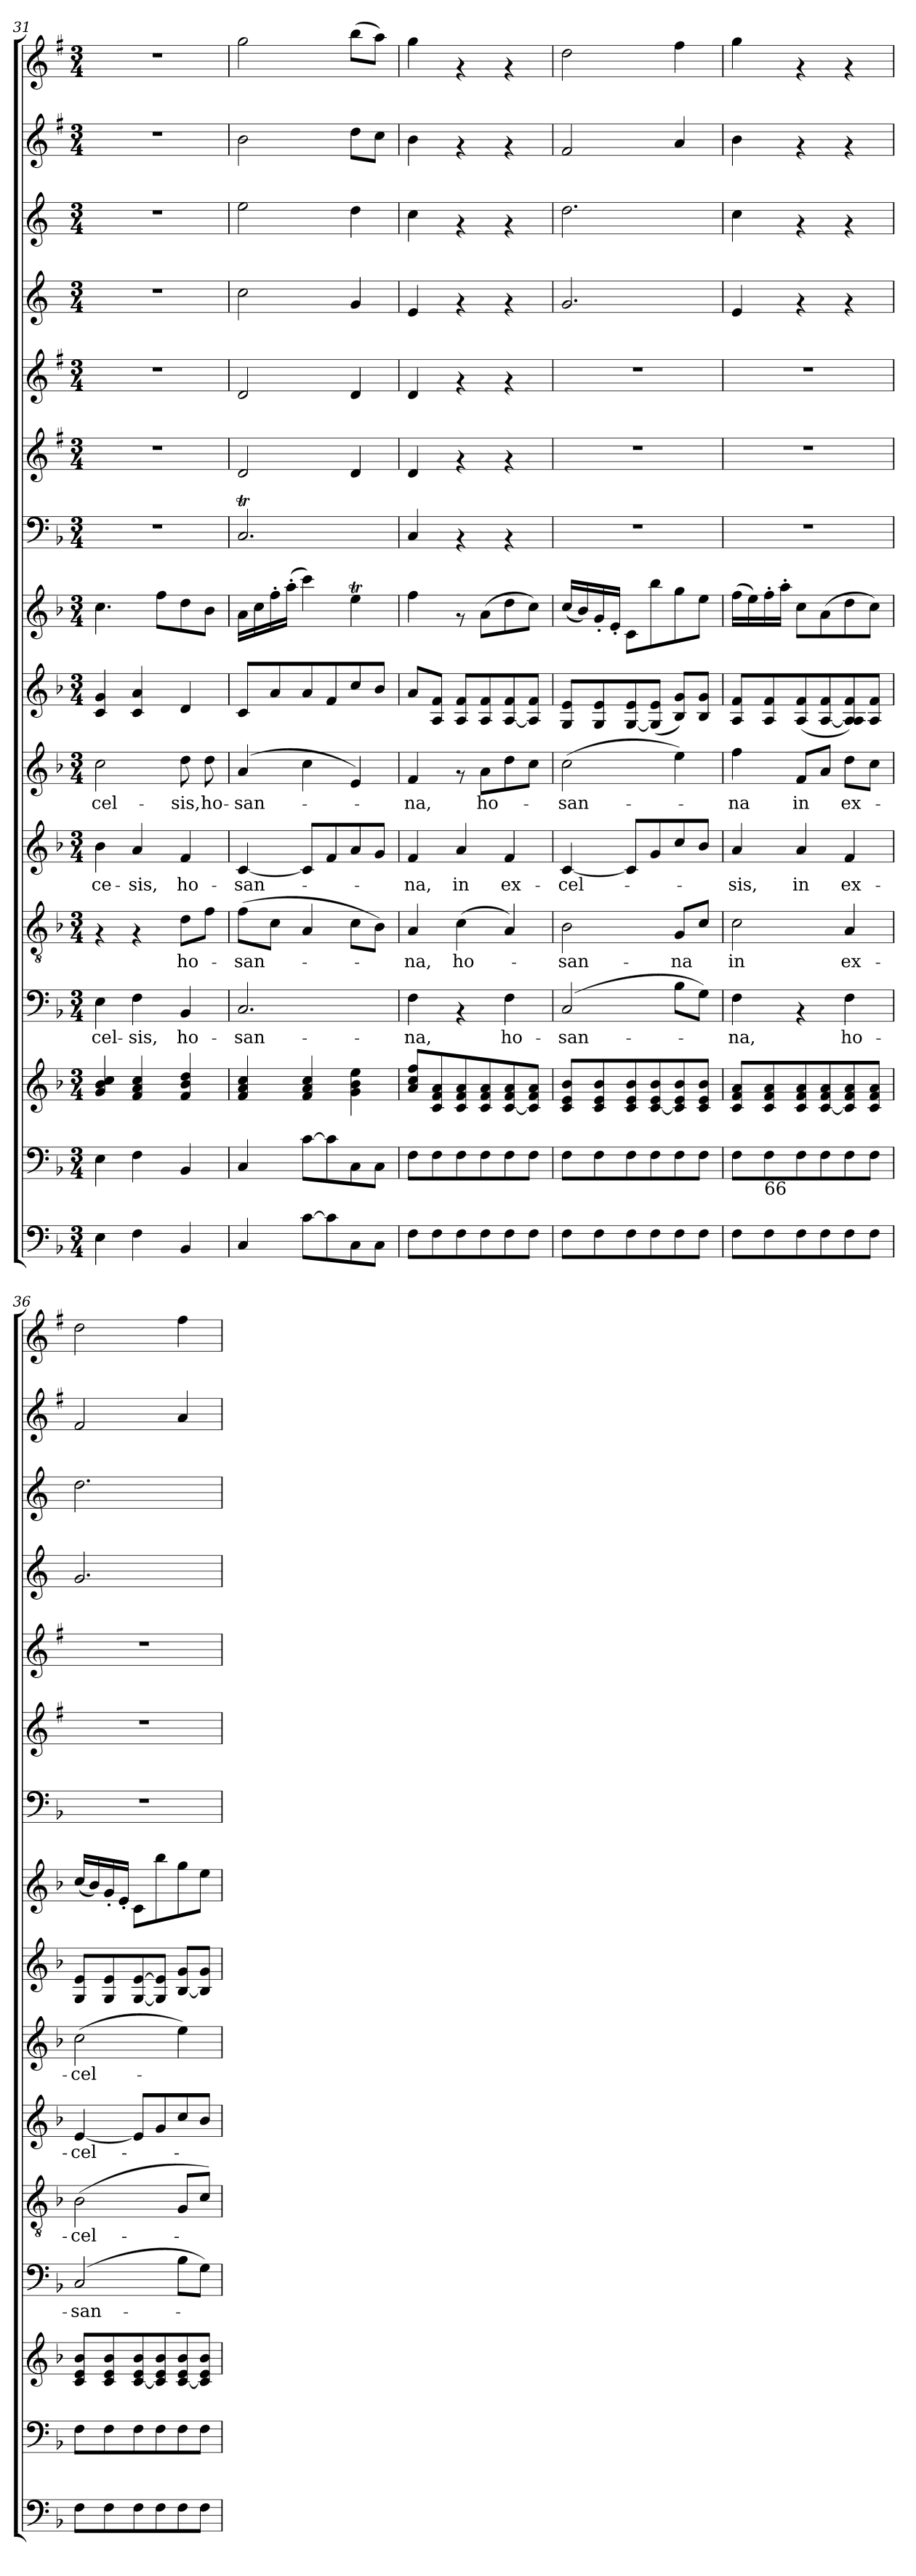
**kern	**kern	**kern	**kern	**text	**kern	**text	**kern	**text	**kern	**text	**kern	**kern	**kern	**kern	**kern	**kern	**kern	**kern	**kern
*part15	*part14	*part14	*part13	*part13	*part12	*part12	*part11	*part11	*part10	*part10	*part9	*part8	*part7	*part6	*part5	*part4	*part3	*part2	*part1
*staff16	*staff15	*staff14	*staff13	*staff13	*staff12	*staff12	*staff11	*staff11	*staff10	*staff10	*staff9	*staff8	*staff7	*staff6	*staff5	*staff4	*staff3	*staff2	*staff1
*clefF4	*clefF4	*clefG2	*clefF4	*	*clefGv2	*	*clefG2	*	*clefG2	*	*clefG2	*clefG2	*clefF4	*clefG2	*clefG2	*clefG2	*clefG2	*clefG2	*clefG2
*	*	*	*	*	*	*	*	*	*	*	*	*	*	*ITrd1c2	*ITrd1c2	*ITrd-3c-5	*ITrd-3c-5	*ITrd1c2	*ITrd1c2
*k[b-]	*k[b-]	*k[b-]	*k[b-]	*	*k[b-]	*	*k[b-]	*	*k[b-]	*	*k[b-]	*k[b-]	*k[b-]	*k[b-]	*k[b-]	*k[b-]	*k[b-]	*k[b-]	*k[b-]
*F:	*F:	*F:	*F:	*	*F:	*	*F:	*	*F:	*	*F:	*F:	*F:	*F:	*F:	*F:	*F:	*F:	*F:
*M3/4	*M3/4	*M3/4	*M3/4	*	*M3/4	*	*M3/4	*	*M3/4	*	*M3/4	*M3/4	*M3/4	*M3/4	*M3/4	*M3/4	*M3/4	*M3/4	*M3/4
=31	=31	=31	=31	=31	=31	=31	=31	=31	=31	=31	=31	=31	=31	=31	=31	=31	=31	=31	=31
!	!	!	!	!LO:LY:b	!	!	!	!LO:LY:b	!	!LO:LY:b	!	!	!	!	!	!	!	!	!
4E\	4E\	4g/ 4b-/ 4cc/	4E\	-cel-	4rF	.	4b-\	-ce-	2cc\	-cel-	4c/ 4g/	4.cc\	2.r	2.r	2.r	2.r	2.r	2.r	2.r
!	!	!	!	!LO:LY:b	!	!	!	!LO:LY:b	!	!	!	!	!	!	!	!	!	!	!
4F\	4F\	4f/ 4a/ 4cc/	4F\	-sis,	4rF	.	4a/	-sis,	.	.	4c/ 4a/	.	.	.	.	.	.	.	.
.	.	.	.	.	.	.	.	.	.	.	.	8ff\L	.	.	.	.	.	.	.
!	!	!	!	!LO:LY:b	!	!LO:LY:b	!	!LO:LY:b	!	!LO:LY:b	!	!	!	!	!	!	!	!	!
4BB-/	4BB-/	4f/ 4b-/ 4dd/	4BB-/	ho-	8d\L	ho-	4f/	ho-	8dd\	-sis,	4d/	8dd\	.	.	.	.	.	.	.
!	!	!	!	!	!	!	!	!	!	!LO:LY:b	!	!	!	!	!	!	!	!	!
.	.	.	.	.	8f\J	.	.	.	8dd\	ho-	.	8b-\J	.	.	.	.	.	.	.
!!LO:PB:g=z
=32	=32	=32	=32	=32	=32	=32	=32	=32	=32	=32	=32	=32	=32	=32	=32	=32	=32	=32	=32
!	!	!	!	!LO:LY:b	!	!LO:LY:b	!	!LO:LY:b	!	!LO:LY:b	!	!	!	!	!	!	!	!	!
4C/	4C/	4f/ 4a/ 4cc/	2.C/	-san-	(>8f\L	-san-	[<4c/	-san-	(4a/	-san-	8c/L	16a\LL	2.CT/	2c/	2c/	2ff\	2aa\	2a\	2ff\
.	.	.	.	.	.	.	.	.	.	.	.	16cc\	.	.	.	.	.	.	.
.	.	.	.	.	8c\J	.	.	.	.	.	8a/	16ff'>\	.	.	.	.	.	.	.
.	.	.	.	.	.	.	.	.	.	.	.	(>16aa'>\JJ	.	.	.	.	.	.	.
[>8c\L	[>8c\L	4f/ 4a/ 4cc/	.	.	4A/	.	8c/L]	.	4cc\	.	8a/	4ccc\)	.	.	.	.	.	.	.
8c\]	8c\]	.	.	.	.	.	8f/	.	.	.	8f/	.	.	.	.	.	.	.	.
8C\	8C\	4g\ 4b-\ 4ee\	.	.	8c\L	.	8a/	.	4e/)	.	8cc/	4eet\	.	4c/	4c/	4cc/	4gg\	8cc\L	(<8aa\L
8C\J	8C\J	.	.	.	8B-\J)	.	8g/J	.	.	.	8b-/J	.	.	.	.	.	.	8b-\J	8gg\J)
=33	=33	=33	=33	=33	=33	=33	=33	=33	=33	=33	=33	=33	=33	=33	=33	=33	=33	=33	=33
!	!	!	!	!LO:LY:b	!	!LO:LY:b	!	!LO:LY:b	!	!LO:LY:b	!	!	!	!	!	!	!	!	!
8F\L	8F\L	8a/ 8cc/ 8ff/L	4F\	-na,	4A/	-na,	4f/	-na,	4f/	-na,	8a/L	4ff\	4C/	4c/	4c/	4a/	4ff\	4a\	4ff\
8F\	8F\	8c/ 8f/ 8a/	.	.	.	.	.	.	.	.	8A/ 8f/J	.	.	.	.	.	.	.	.
!	!	!	!	!	!	!LO:LY:b	!	!LO:LY:b	!	!	!	!	!	!	!	!	!	!	!
8F\	8F\	8c/ 8f/ 8a/	4rAA	.	(>4c\	ho-	4a/	in	8rf	.	8A/ 8f/L	8rf	4rAA	4rf	4rf	4rf	4rf	4rf	4rf
!	!	!	!	!	!	!	!	!	!	!LO:LY:b	!	!	!	!	!	!	!	!	!
8F\	8F\	8c/ 8f/ 8a/	.	.	.	.	.	.	8a\L	ho-	8A/ 8f/	(>8a\L	.	.	.	.	.	.	.
!	!	!	!	!LO:LY:b	!	!	!	!LO:LY:b	!	!	!	!	!	!	!	!	!	!	!
8F\	8F\	[>8c/ 8f/ 8a/	4F\	ho-	4A/)	.	4f/	ex-	8dd\	.	[>8A/ 8f/	8dd\	4rAA	4rf	4rf	4rf	4rf	4rf	4rf
8F\J	8F\J	8c/] 8f/ 8a/J	.	.	.	.	.	.	8cc\J	.	8A/] 8f/J	8cc\J)	.	.	.	.	.	.	.
=34	=34	=34	=34	=34	=34	=34	=34	=34	=34	=34	=34	=34	=34	=34	=34	=34	=34	=34	=34
!	!	!	!	!LO:LY:b	!	!LO:LY:b	!	!LO:LY:b	!	!LO:LY:b	!	!	!	!	!	!	!	!	!
8F\L	8F\L	8c/ 8e/ 8b-/L	(2C/	-san-	2B-\	-san-	[<4c/	-cel-	(>2cc\	-san-	8G/ 8e/L	(<16cc/LL	2.r	2.r	2.r	2.cc/	2.gg\	2e/	2cc\
.	.	.	.	.	.	.	.	.	.	.	.	16b-/)	.	.	.	.	.	.	.
8F\	8F\	8c/ 8e/ 8b-/	.	.	.	.	.	.	.	.	8G/ 8e/	16g'</	.	.	.	.	.	.	.
.	.	.	.	.	.	.	.	.	.	.	.	16e'</JJ	.	.	.	.	.	.	.
8F\	8F\	8c/ 8e/ 8b-/	.	.	.	.	8c/L]	.	.	.	[>8G/ 8e/	8c\L	.	.	.	.	.	.	.
8F\	8F\	[>8c/ 8e/ 8b-/	.	.	.	.	8g/	.	.	.	(<8G/] 8e/J	8bb-\	.	.	.	.	.	.	.
!	!	!	!	!	!	!LO:LY:b	!	!	!	!	!	!	!	!	!	!	!	!	!
8F\	8F\	8c/] 8e/ 8b-/	8B-\L	.	8G/L	-na	8cc/	.	4ee\)	.	8B-/ 8g/L)	8gg\	.	.	.	.	.	4g/	4ee\
8F\J	8F\J	8c/ 8e/ 8b-/J	8G\J)	.	8c/J	.	8b-/J	.	.	.	8B-/ 8g/J	8ee\J	.	.	.	.	.	.	.
=35	=35	=35	=35	=35	=35	=35	=35	=35	=35	=35	=35	=35	=35	=35	=35	=35	=35	=35	=35
!	!	!	!	!LO:LY:b	!	!LO:LY:b	!	!LO:LY:b	!	!LO:LY:b	!	!	!	!	!	!	!	!	!
8F\L	8F\L	8c/ 8f/ 8a/L	4F\	-na,	2c\	in	4a/	-sis,	4ff\	-na	8A/ 8f/L	(>16ff\LL	2.r	2.r	2.r	4a/	4ff\	4a\	4ff\
.	.	.	.	.	.	.	.	.	.	.	.	16ee\)	.	.	.	.	.	.	.
!	!LO:TX:b:t=66	!	!	!	!	!	!	!	!	!	!	!	!	!	!	!	!	!	!
8F\	8F\	8c/ 8f/ 8a/	.	.	.	.	.	.	.	.	8A/ 8f/	16ff'>\	.	.	.	.	.	.	.
.	.	.	.	.	.	.	.	.	.	.	.	16aa'>\JJ	.	.	.	.	.	.	.
!	!	!	!	!	!	!	!	!LO:LY:b	!	!LO:LY:b	!	!	!	!	!	!	!	!	!
8F\	8F\	8c/ 8f/ 8a/	4rAA	.	.	.	4a/	in	8f/L	in	(>8A/ 8f/	8cc\L	.	.	.	4rf	4rf	4rf	4rf
8F\	8F\	[>8c/ 8f/ 8a/	.	.	.	.	.	.	8a/J	.	[>8A/ 8f/	(>8a\	.	.	.	.	.	.	.
!	!	!	!	!LO:LY:b	!	!LO:LY:b	!	!LO:LY:b	!	!LO:LY:b	!	!	!	!	!	!	!	!	!
8F\	8F\	8c/] 8f/ 8a/	4F\	ho-	4A/	ex-	4f/	ex-	8dd\L	ex-	8A/] 8A/ 8f/)	8dd\	.	.	.	4rf	4rf	4rf	4rf
8F\J	8F\J	8c/ 8f/ 8a/J	.	.	.	.	.	.	8cc\J	.	8A/ 8f/J	8cc\J)	.	.	.	.	.	.	.
=36	=36	=36	=36	=36	=36	=36	=36	=36	=36	=36	=36	=36	=36	=36	=36	=36	=36	=36	=36
!	!	!	!	!LO:LY:b	!	!LO:LY:b	!	!LO:LY:b	!	!LO:LY:b	!	!	!	!	!	!	!	!	!
8F\L	8F\L	8c/ 8e/ 8b-/L	(2C/	-san-	(>2B-\	-cel-	[<4e/	-cel-	(>2cc\	-cel-	8G/ 8e/L	(<16cc/LL	2.r	2.r	2.r	2.cc/	2.gg\	2e/	2cc\
.	.	.	.	.	.	.	.	.	.	.	.	16b-/)	.	.	.	.	.	.	.
8F\	8F\	8c/ 8e/ 8b-/	.	.	.	.	.	.	.	.	8G/ 8e/	16g'</	.	.	.	.	.	.	.
.	.	.	.	.	.	.	.	.	.	.	.	16e'</JJ	.	.	.	.	.	.	.
8F\	8F\	[>8c/ 8e/ 8b-/	.	.	.	.	8e/L]	.	.	.	[>8G/ [<8e/	8c\L	.	.	.	.	.	.	.
8F\	8F\	8c/] 8e/ 8b-/	.	.	.	.	8g/	.	.	.	8G/] 8e/]J	8bb-\	.	.	.	.	.	.	.
8F\	8F\	[>8c/ 8e/ 8b-/	8B-\L	.	8G/L	.	8cc/	.	4ee\)	.	[>8B-/ 8g/L	8gg\	.	.	.	.	.	4g/	4ee\
8F\J	8F\J	8c/] 8e/ 8b-/J	8G\J)	.	8c/J)	.	8b-/J	.	.	.	8B-/] 8g/J	8ee\J	.	.	.	.	.	.	.
=	=	=	=	=	=	=	=	=	=	=	=	=	=	=	=	=	=	=	=
*-	*-	*-	*-	*-	*-	*-	*-	*-	*-	*-	*-	*-	*-	*-	*-	*-	*-	*-	*-
